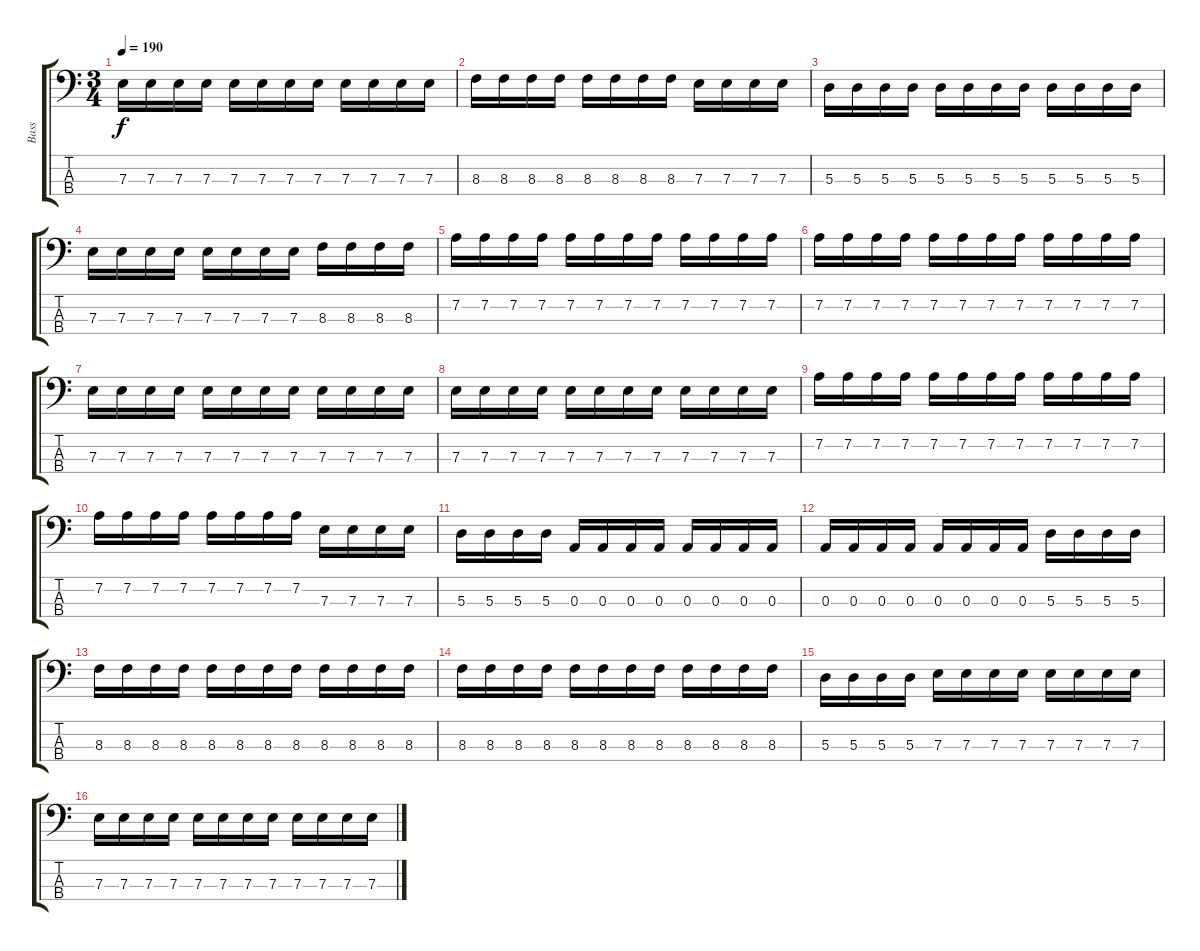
\track ("Bass" "Bass") {instrument electricbasspick}
\staff {score tabs}
\tuning (G2 D2 A1 E1) {hide}
\ts (3 4)
\tempo 190
\clef f4
\ks c
7.3.16{dy f} 7.3.16 7.3.16 7.3.16 7.3.16 7.3.16 7.3.16 7.3.16 7.3.16 7.3.16 7.3.16 7.3.16 |
8.3.16 8.3.16 8.3.16 8.3.16 8.3.16 8.3.16 8.3.16 8.3.16 7.3.16 7.3.16 7.3.16 7.3.16 |
5.3.16 5.3.16 5.3.16 5.3.16 5.3.16 5.3.16 5.3.16 5.3.16 5.3.16 5.3.16 5.3.16 5.3.16 |
7.3.16 7.3.16 7.3.16 7.3.16 7.3.16 7.3.16 7.3.16 7.3.16 8.3.16 8.3.16 8.3.16 8.3.16 |
7.2.16 7.2.16 7.2.16 7.2.16 7.2.16 7.2.16 7.2.16 7.2.16 7.2.16 7.2.16 7.2.16 7.2.16 |
7.2.16 7.2.16 7.2.16 7.2.16 7.2.16 7.2.16 7.2.16 7.2.16 7.2.16 7.2.16 7.2.16 7.2.16 |
7.3.16 7.3.16 7.3.16 7.3.16 7.3.16 7.3.16 7.3.16 7.3.16 7.3.16 7.3.16 7.3.16 7.3.16 |
7.3.16 7.3.16 7.3.16 7.3.16 7.3.16 7.3.16 7.3.16 7.3.16 7.3.16 7.3.16 7.3.16 7.3.16 |
7.2.16 7.2.16 7.2.16 7.2.16 7.2.16 7.2.16 7.2.16 7.2.16 7.2.16 7.2.16 7.2.16 7.2.16 |
7.2.16 7.2.16 7.2.16 7.2.16 7.2.16 7.2.16 7.2.16 7.2.16 7.3.16 7.3.16 7.3.16 7.3.16 |
5.3.16 5.3.16 5.3.16 5.3.16 0.3.16 0.3.16 0.3.16 0.3.16 0.3.16 0.3.16 0.3.16 0.3.16 |
0.3.16 0.3.16 0.3.16 0.3.16 0.3.16 0.3.16 0.3.16 0.3.16 5.3.16 5.3.16 5.3.16 5.3.16 |
8.3.16 8.3.16 8.3.16 8.3.16 8.3.16 8.3.16 8.3.16 8.3.16 8.3.16 8.3.16 8.3.16 8.3.16 |
8.3.16 8.3.16 8.3.16 8.3.16 8.3.16 8.3.16 8.3.16 8.3.16 8.3.16 8.3.16 8.3.16 8.3.16 |
5.3.16 5.3.16 5.3.16 5.3.16 7.3.16 7.3.16 7.3.16 7.3.16 7.3.16 7.3.16 7.3.16 7.3.16 |
7.3.16 7.3.16 7.3.16 7.3.16 7.3.16 7.3.16 7.3.16 7.3.16 7.3.16 7.3.16 7.3.16 7.3.16
